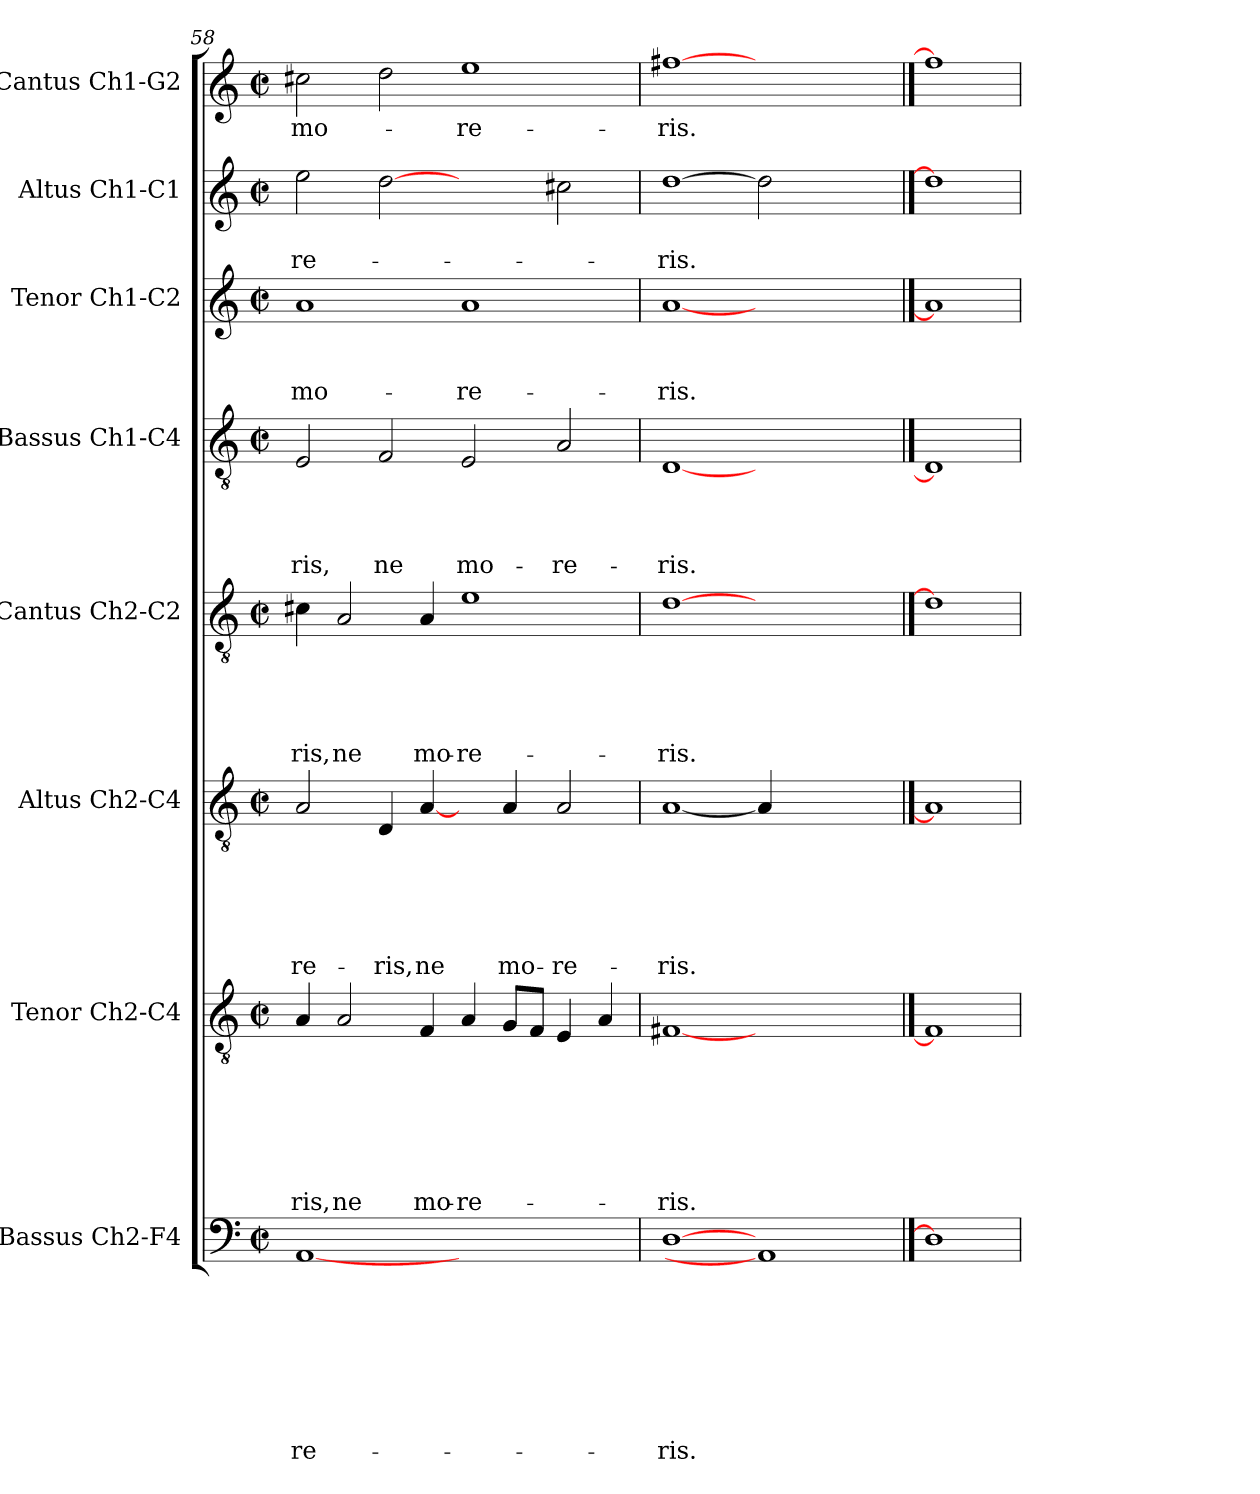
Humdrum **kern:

**kern	**text	**text	**text	**text	**text	**text	**text	**text	**kern	**text	**text	**text	**text	**text	**text	**text	**kern	**text	**text	**text	**text	**text	**text	**kern	**text	**text	**text	**text	**text	**kern	**text	**text	**text	**text	**kern	**text	**text	**text	**kern	**text	**text	**kern	**text
*part8	*part8	*part8	*part8	*part8	*part8	*part8	*part8	*part8	*part7	*part7	*part7	*part7	*part7	*part7	*part7	*part7	*part6	*part6	*part6	*part6	*part6	*part6	*part6	*part5	*part5	*part5	*part5	*part5	*part5	*part4	*part4	*part4	*part4	*part4	*part3	*part3	*part3	*part3	*part2	*part2	*part2	*part1	*part1
*staff8	*staff8	*staff8	*staff8	*staff8	*staff8	*staff8	*staff8	*staff8	*staff7	*staff7	*staff7	*staff7	*staff7	*staff7	*staff7	*staff7	*staff6	*staff6	*staff6	*staff6	*staff6	*staff6	*staff6	*staff5	*staff5	*staff5	*staff5	*staff5	*staff5	*staff4	*staff4	*staff4	*staff4	*staff4	*staff3	*staff3	*staff3	*staff3	*staff2	*staff2	*staff2	*staff1	*staff1
*I"Bassus Ch2-F4	*	*	*	*	*	*	*	*	*I"Tenor Ch2-C4	*	*	*	*	*	*	*	*I"Altus Ch2-C4	*	*	*	*	*	*	*I"Cantus Ch2-C2	*	*	*	*	*	*I"Bassus Ch1-C4	*	*	*	*	*I"Tenor Ch1-C2	*	*	*	*I"Altus Ch1-C1	*	*	*I"Cantus Ch1-G2	*
*I'B2	*	*	*	*	*	*	*	*	*I'T2	*	*	*	*	*	*	*	*I'A2	*	*	*	*	*	*	*I'C2	*	*	*	*	*	*I'B	*	*	*	*	*I'T	*	*	*	*I'A	*	*	*I'C	*
*clefF4	*	*	*	*	*	*	*	*	*clefGv2	*	*	*	*	*	*	*	*clefGv2	*	*	*	*	*	*	*clefGv2	*	*	*	*	*	*clefGv2	*	*	*	*	*clefG2	*	*	*	*clefG2	*	*	*clefG2	*
*k[]	*	*	*	*	*	*	*	*	*k[]	*	*	*	*	*	*	*	*k[]	*	*	*	*	*	*	*k[]	*	*	*	*	*	*k[]	*	*	*	*	*k[]	*	*	*	*k[]	*	*	*k[]	*
*C:	*	*	*	*	*	*	*	*	*C:	*	*	*	*	*	*	*	*C:	*	*	*	*	*	*	*C:	*	*	*	*	*	*C:	*	*	*	*	*C:	*	*	*	*C:	*	*	*C:	*
*M2/2	*	*	*	*	*	*	*	*	*M2/2	*	*	*	*	*	*	*	*M2/2	*	*	*	*	*	*	*M2/2	*	*	*	*	*	*M2/2	*	*	*	*	*M2/2	*	*	*	*M2/2	*	*	*M2/2	*
*met(c|)	*	*	*	*	*	*	*	*	*met(c|)	*	*	*	*	*	*	*	*met(c|)	*	*	*	*	*	*	*met(c|)	*	*	*	*	*	*met(c|)	*	*	*	*	*met(c|)	*	*	*	*met(c|)	*	*	*met(c|)	*
=58	=58	=58	=58	=58	=58	=58	=58	=58	=58	=58	=58	=58	=58	=58	=58	=58	=58	=58	=58	=58	=58	=58	=58	=58	=58	=58	=58	=58	=58	=58	=58	=58	=58	=58	=58	=58	=58	=58	=58	=58	=58	=58	=58
!	!	!	!	!	!	!	!	!LO:LY:b	!	!	!	!	!	!	!	!LO:LY:b	!	!	!	!	!	!	!LO:LY:b	!	!	!	!	!	!LO:LY:b	!	!	!	!	!LO:LY:b	!	!	!	!LO:LY:b	!	!	!LO:LY:b	!	!LO:LY:b
[1AA	.	.	.	.	.	.	.	-re-	4A/	.	.	.	.	.	.	-ris,	2A/	.	.	.	.	.	-re-	4c#\	.	.	.	.	-ris,	2E/	.	.	.	-ris,	1a	.	.	mo-	2ee\	.	-re-	2cc#X\	mo-
!	!	!	!	!	!	!	!	!	!	!	!	!	!	!	!	!LO:LY:b	!	!	!	!	!	!	!	!	!	!	!	!	!LO:LY:b	!	!	!	!	!	!	!	!	!	!	!	!	!	!
.	.	.	.	.	.	.	.	.	2A/	.	.	.	.	.	.	ne	.	.	.	.	.	.	.	2A/	.	.	.	.	ne	.	.	.	.	.	.	.	.	.	.	.	.	.	.
!	!	!	!	!	!	!	!	!	!	!	!	!	!	!	!	!	!	!	!	!	!	!	!LO:LY:b	!	!	!	!	!	!	!	!	!	!	!LO:LY:b	!	!	!	!	!	!	!	!	!
.	.	.	.	.	.	.	.	.	.	.	.	.	.	.	.	.	4D/	.	.	.	.	.	-ris,	.	.	.	.	.	.	2F/	.	.	.	ne	.	.	.	.	[2dd	.	.	2dd\	.
!	!	!	!	!	!	!	!	!	!	!	!	!	!	!	!	!LO:LY:b	!	!	!	!	!	!	!LO:LY:b	!	!	!	!	!	!LO:LY:b	!	!	!	!	!	!	!	!	!	!	!	!	!	!
.	.	.	.	.	.	.	.	.	4F/	.	.	.	.	.	.	mo-	[4A/	.	.	.	.	.	ne	4A/	.	.	.	.	mo-	.	.	.	.	.	.	.	.	.	.	.	.	.	.
!	!	!	!	!	!	!	!	!	!	!	!	!	!	!	!	!LO:LY:b	!	!	!	!	!	!	!	!	!	!	!	!	!LO:LY:b	!	!	!	!	!LO:LY:b	!	!	!	!LO:LY:b	!	!	!	!	!LO:LY:b
1ryy	.	.	.	.	.	.	.	.	4A/	.	.	.	.	.	.	-re-	4ryy	.	.	.	.	.	.	1e	.	.	.	.	-re-	2E/	.	.	.	mo-	1a	.	.	-re-	2ryy	.	.	1ee	-re-
!	!	!	!	!	!	!	!	!	!	!	!	!	!	!	!	!	!	!	!	!	!	!	!LO:LY:b	!	!	!	!	!	!	!	!	!	!	!	!	!	!	!	!	!	!	!	!
.	.	.	.	.	.	.	.	.	8G/L	.	.	.	.	.	.	.	4A/	.	.	.	.	.	mo-	.	.	.	.	.	.	.	.	.	.	.	.	.	.	.	.	.	.	.	.
.	.	.	.	.	.	.	.	.	8F/J	.	.	.	.	.	.	.	.	.	.	.	.	.	.	.	.	.	.	.	.	.	.	.	.	.	.	.	.	.	.	.	.	.	.
!	!	!	!	!	!	!	!	!	!	!	!	!	!	!	!	!	!	!	!	!	!	!	!LO:LY:b	!	!	!	!	!	!	!	!	!	!	!LO:LY:b	!	!	!	!	!	!	!	!	!
.	.	.	.	.	.	.	.	.	4E/	.	.	.	.	.	.	.	2A/	.	.	.	.	.	-re-	.	.	.	.	.	.	2A/	.	.	.	-re-	.	.	.	.	2cc#X\	.	.	.	.
.	.	.	.	.	.	.	.	.	4A/	.	.	.	.	.	.	.	.	.	.	.	.	.	.	.	.	.	.	.	.	.	.	.	.	.	.	.	.	.	.	.	.	.	.
=59	=59	=59	=59	=59	=59	=59	=59	=59	=59	=59	=59	=59	=59	=59	=59	=59	=59	=59	=59	=59	=59	=59	=59	=59	=59	=59	=59	=59	=59	=59	=59	=59	=59	=59	=59	=59	=59	=59	=59	=59	=59	=59	=59
!	!	!	!	!	!	!	!	!LO:LY:b	!	!	!	!	!	!	!	!LO:LY:b	!	!	!	!	!	!	!LO:LY:b	!	!	!	!	!	!LO:LY:b	!	!	!	!	!LO:LY:b	!	!	!	!LO:LY:b	!	!	!LO:LY:b	!	!LO:LY:b
[1D	.	.	.	.	.	.	.	-ris.	[1F#X	.	.	.	.	.	.	-ris.	[1A	.	.	.	.	.	-ris.	[1d	.	.	.	.	-ris.	[1D	.	.	.	-ris.	[1a	.	.	-ris.	[1dd	.	-ris.	[1ff#X	-ris.
1AA]	.	.	.	.	.	.	.	.	1ryy	.	.	.	.	.	.	.	4A/]	.	.	.	.	.	.	1ryy	.	.	.	.	.	1ryy	.	.	.	.	1ryy	.	.	.	2dd]	.	.	1ryy	.
.	.	.	.	.	.	.	.	.	.	.	.	.	.	.	.	.	2.ryy	.	.	.	.	.	.	.	.	.	.	.	.	.	.	.	.	.	.	.	.	.	.	.	.	.	.
.	.	.	.	.	.	.	.	.	.	.	.	.	.	.	.	.	.	.	.	.	.	.	.	.	.	.	.	.	.	.	.	.	.	.	.	.	.	.	2ryy	.	.	.	.
==60	==60	==60	==60	==60	==60	==60	==60	==60	==60	==60	==60	==60	==60	==60	==60	==60	==60	==60	==60	==60	==60	==60	==60	==60	==60	==60	==60	==60	==60	==60	==60	==60	==60	==60	==60	==60	==60	==60	==60	==60	==60	==60	==60
1D]	.	.	.	.	.	.	.	.	1F#]	.	.	.	.	.	.	.	1A]	.	.	.	.	.	.	1d]	.	.	.	.	.	1D]	.	.	.	.	1a]	.	.	.	1dd]	.	.	1ff#]	.
=	=	=	=	=	=	=	=	=	=	=	=	=	=	=	=	=	=	=	=	=	=	=	=	=	=	=	=	=	=	=	=	=	=	=	=	=	=	=	=	=	=	=	=
*-	*-	*-	*-	*-	*-	*-	*-	*-	*-	*-	*-	*-	*-	*-	*-	*-	*-	*-	*-	*-	*-	*-	*-	*-	*-	*-	*-	*-	*-	*-	*-	*-	*-	*-	*-	*-	*-	*-	*-	*-	*-	*-	*-
